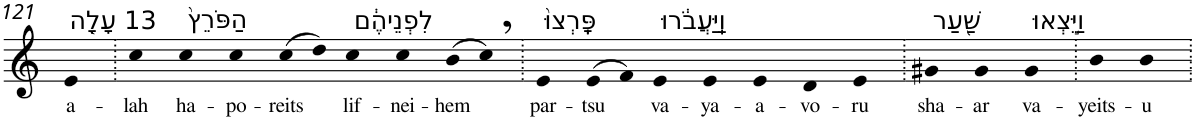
**kern	**text
*part1	*part1
*staff1	*staff1
*I"Piano	*
*I'Pno	*
!!LO:PB:g=z
*clefG2	*
*k[]	*
=121	=121
!LO:TX:a:t=13 עָלָ֤ה	!
!	!LO:LY:b
4e	a-
=122.	=122.
!	!LO:LY:b
4cc	-lah
!LO:TX:a:t=הַפֹּרֵץ֙	!
!	!LO:LY:b
4cc	ha-
!	!LO:LY:b
4cc	-po-
!	!LO:LY:b
(>8cc	-reits
8dd)	.
!LO:TX:a:t=לִפְנֵיהֶ֔ם	!
!	!LO:LY:b
4cc	lif-
!	!LO:LY:b
4cc	-nei-
!	!LO:LY:b
(>8b	-hem
8cc,)	.
=123.	=123.
!LO:TX:a:t=פָּֽרְצוּ֙	!
!	!LO:LY:b
4e	par-
!	!LO:LY:b
(>8e	-tsu
8f)	.
!LO:TX:a:t=וַֽיַּעֲבֹ֔רוּ	!
!	!LO:LY:b
4e	va-
!	!LO:LY:b
4e	-ya-
!	!LO:LY:b
4e	-a-
!	!LO:LY:b
4d	-vo-
!	!LO:LY:b
4e	-ru
=124.	=124.
!LO:TX:a:t=שַׁ֖עַר	!
!	!LO:LY:b
4g#X	sha-
!	!LO:LY:b
4g#	-ar
!LO:TX:a:t=וַיֵּ֣צְאוּ	!
!	!LO:LY:b
4g#	va-
=125.	=125.
!	!LO:LY:b
4b	-yeits-
!	!LO:LY:b
4b	-u
=.	=.
*-	*-
